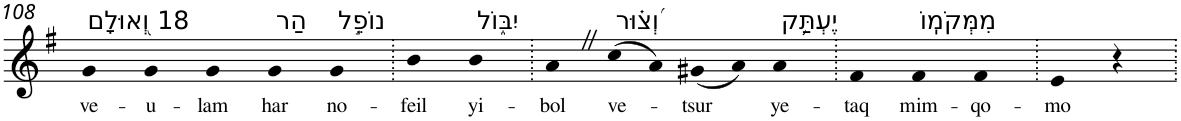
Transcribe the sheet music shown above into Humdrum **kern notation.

**kern	**text
*part1	*part1
*staff1	*staff1
*I"Piano	*
*I'Pno	*
!!LO:PB:g=z
*clefG2	*
*k[f#]	*
*G:	*
=108	=108
!LO:TX:a:t=18 וְ֭אוּלָם	!
!	!LO:LY:b
4g	ve-
!	!LO:LY:b
4g	-u-
!	!LO:LY:b
4g	-lam
!LO:TX:a:t=הַר	!
!	!LO:LY:b
4g	har
!LO:TX:a:t=נוֹפֵ֣ל	!
!	!LO:LY:b
4g	no-
=109.	=109.
!	!LO:LY:b
4b	-feil
!LO:TX:a:t=יִבּ֑וֹל	!
!	!LO:LY:b
4b	yi-
=110.	=110.
!	!LO:LY:b
4aZ	-bol
!LO:TX:a:t=וְ֝צ֗וּר	!
!	!LO:LY:b
(8cc	ve-
8a)	.
!	!LO:LY:b
(8g#X	-tsur
8a)	.
!LO:TX:a:t=יֶעְתַּ֥ק	!
!	!LO:LY:b
4a	ye-
=111.	=111.
!	!LO:LY:b
4f#	-taq
!LO:TX:a:t=מִמְּקֹמֽוֹ	!
!	!LO:LY:b
4f#	mim-
!	!LO:LY:b
4f#	-qo-
=112.	=112.
!	!LO:LY:b
4e	-mo
4r	.
=.	=.
*-	*-
